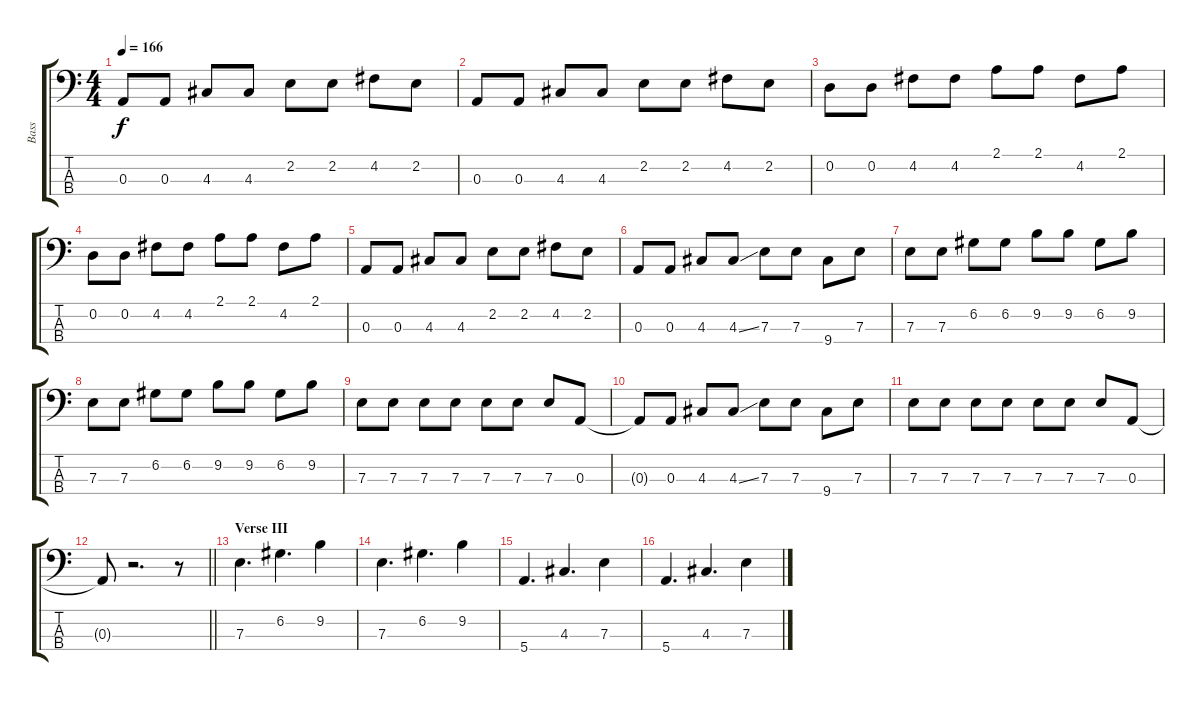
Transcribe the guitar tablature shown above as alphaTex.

\track ("Bass" "Bass") {instrument electricbassfinger}
\staff {score tabs}
\tuning (G2 D2 A1 E1) {hide}
\ts (4 4)
\tempo 166
\clef f4
\ks c
0.3.8{dy f} 0.3.8 4.3.8 4.3.8 2.2.8 2.2.8 4.2.8 2.2.8 |
0.3.8 0.3.8 4.3.8 4.3.8 2.2.8 2.2.8 4.2.8 2.2.8 |
0.2.8 0.2.8 4.2.8 4.2.8 2.1.8 2.1.8 4.2.8 2.1.8 |
0.2.8 0.2.8 4.2.8 4.2.8 2.1.8 2.1.8 4.2.8 2.1.8 |
0.3.8 0.3.8 4.3.8 4.3.8 2.2.8 2.2.8 4.2.8 2.2.8 |
0.3.8 0.3.8 4.3.8 4.3{ss}.8 7.3.8 7.3.8 9.4.8 7.3.8 |
7.3.8 7.3.8 6.2.8 6.2.8 9.2.8 9.2.8 6.2.8 9.2.8 |
7.3.8 7.3.8 6.2.8 6.2.8 9.2.8 9.2.8 6.2.8 9.2.8 |
7.3.8 7.3.8 7.3.8 7.3.8 7.3.8 7.3.8 7.3.8 0.3.8 |
0.3{t}.8 0.3.8 4.3.8 4.3{ss}.8 7.3.8 7.3.8 9.4.8 7.3.8 |
7.3.8 7.3.8 7.3.8 7.3.8 7.3.8 7.3.8 7.3.8 0.3.8 |
\barLineRight lightlight
0.3{t}.8 r.2{d} r.8 |
\section ("" "Verse III")
7.3.4{d} 6.2.4{d} 9.2.4 |
7.3.4{d} 6.2.4{d} 9.2.4 |
5.4.4{d} 4.3.4{d} 7.3.4 |
5.4.4{d} 4.3.4{d} 7.3.4
